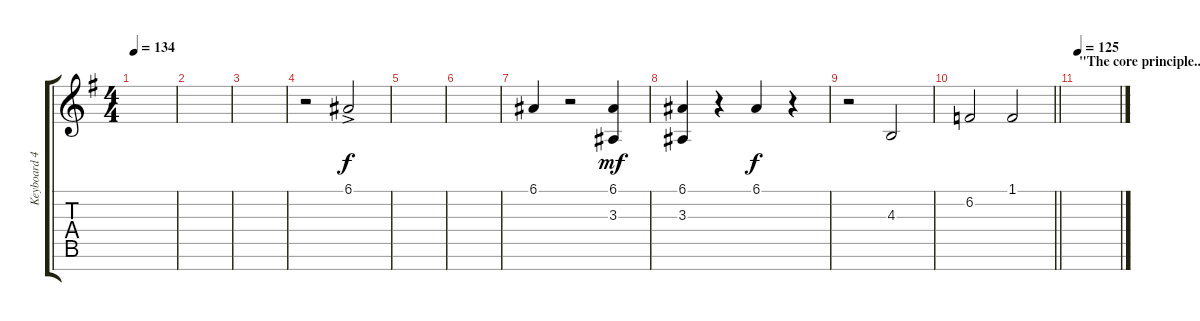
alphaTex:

\track ("Keyboard 4 - Brat/Shagrath" "Keyboard 4") {instrument frenchhorn}
\staff {score tabs}
\tuning (E4 B3 G3 D3 A2 E2 B1) {hide}
\ts (4 4)
\tempo 134
\clef g2
\ks g
|
|
|
r.2 6.1{ac}.2 |
|
|
6.1.4{dy f} r.2 (6.1 3.3).4{dy mf} |
(6.1 3.3).4 r.4 6.1.4{dy f} r.4 |
r.2 4.3.2 |
\barLineRight lightlight
6.2.2 1.1.2 |
\section ("" "\"The core principle...\"")
\tempo 125
